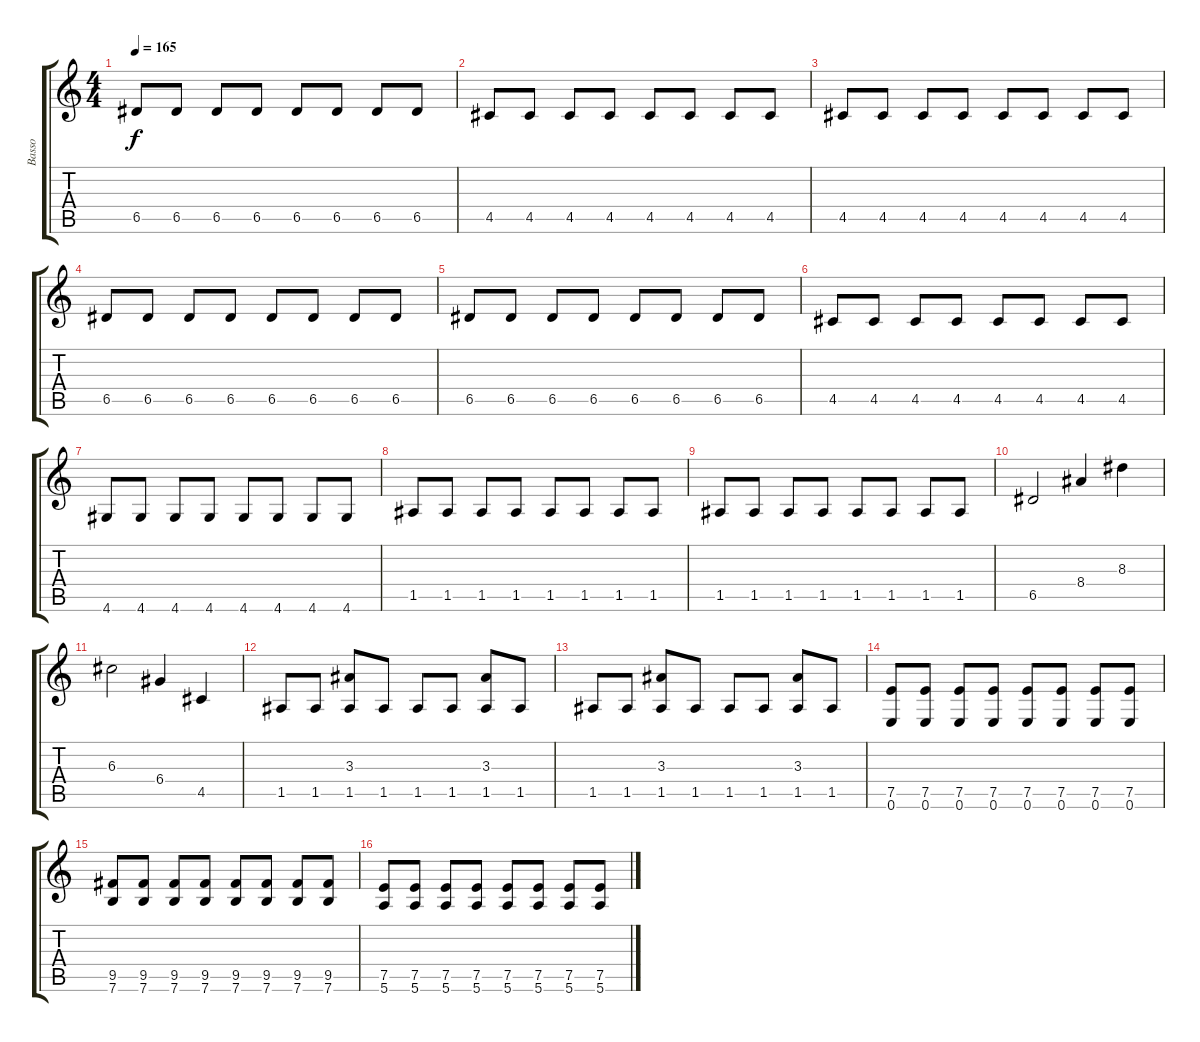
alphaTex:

\track ("Basso" "Basso") {instrument electricbassfinger}
\staff {score tabs}
\tuning (E4 B3 G3 D3 A2 E2) {hide}
\ts (4 4)
\tempo 165
\clef g2
\ks c
6.5.8{dy f} 6.5.8 6.5.8 6.5.8 6.5.8 6.5.8 6.5.8 6.5.8 |
4.5.8 4.5.8 4.5.8 4.5.8 4.5.8 4.5.8 4.5.8 4.5.8 |
4.5.8 4.5.8 4.5.8 4.5.8 4.5.8 4.5.8 4.5.8 4.5.8 |
6.5.8 6.5.8 6.5.8 6.5.8 6.5.8 6.5.8 6.5.8 6.5.8 |
6.5.8 6.5.8 6.5.8 6.5.8 6.5.8 6.5.8 6.5.8 6.5.8 |
4.5.8 4.5.8 4.5.8 4.5.8 4.5.8 4.5.8 4.5.8 4.5.8 |
4.6.8 4.6.8 4.6.8 4.6.8 4.6.8 4.6.8 4.6.8 4.6.8 |
1.5.8 1.5.8 1.5.8 1.5.8 1.5.8 1.5.8 1.5.8 1.5.8 |
1.5.8 1.5.8 1.5.8 1.5.8 1.5.8 1.5.8 1.5.8 1.5.8 |
6.5.2 8.4.4 8.3.4 |
6.3.2 6.4.4 4.5.4 |
1.5.8 1.5.8 (3.3 1.5).8 1.5.8 1.5.8 1.5.8 (3.3 1.5).8 1.5.8 |
1.5.8 1.5.8 (3.3 1.5).8 1.5.8 1.5.8 1.5.8 (3.3 1.5).8 1.5.8 |
(7.5 0.6).8 (7.5 0.6).8 (7.5 0.6).8 (7.5 0.6).8 (7.5 0.6).8 (7.5 0.6).8 (7.5 0.6).8 (7.5 0.6).8 |
(9.5 7.6).8 (9.5 7.6).8 (9.5 7.6).8 (9.5 7.6).8 (9.5 7.6).8 (9.5 7.6).8 (9.5 7.6).8 (9.5 7.6).8 |
(7.5 5.6).8 (7.5 5.6).8 (7.5 5.6).8 (7.5 5.6).8 (7.5 5.6).8 (7.5 5.6).8 (7.5 5.6).8 (7.5 5.6).8
